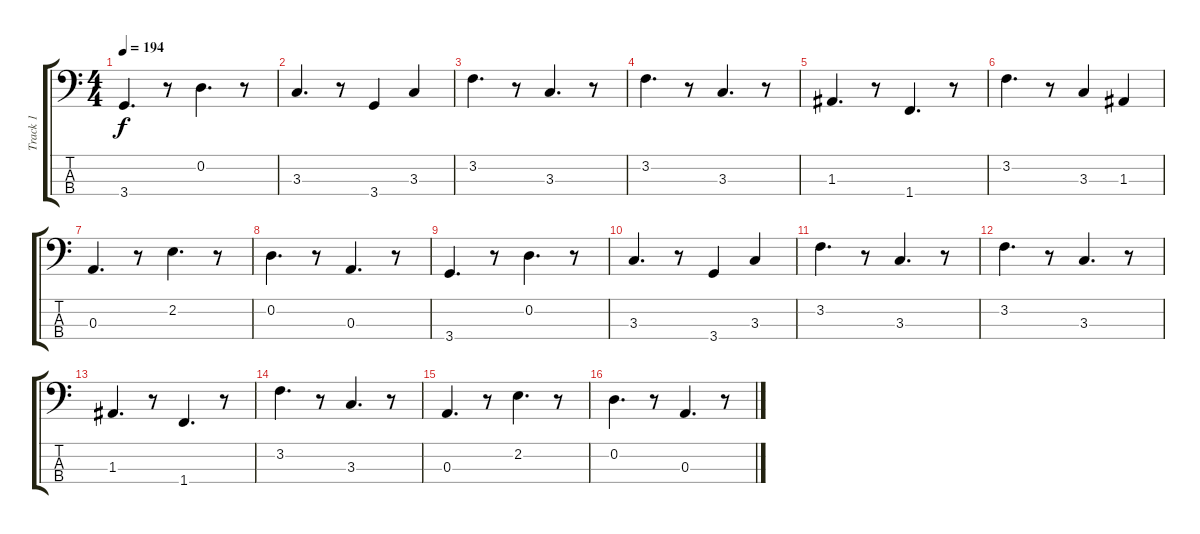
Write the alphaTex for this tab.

\track ("Track 1" "Track 1") {instrument electricbasspick}
\staff {score tabs}
\tuning (G2 D2 A1 E1) {hide}
\ts (4 4)
\tempo 194
\clef f4
\ks c
3.4.4{d dy f} r.8 0.2.4{d} r.8 |
3.3.4{d} r.8 3.4.4 3.3.4 |
3.2.4{d} r.8 3.3.4{d} r.8 |
3.2.4{d} r.8 3.3.4{d} r.8 |
1.3.4{d} r.8 1.4.4{d} r.8 |
3.2.4{d} r.8 3.3.4 1.3.4 |
0.3.4{d} r.8 2.2.4{d} r.8 |
0.2.4{d} r.8 0.3.4{d} r.8 |
3.4.4{d} r.8 0.2.4{d} r.8 |
3.3.4{d} r.8 3.4.4 3.3.4 |
3.2.4{d} r.8 3.3.4{d} r.8 |
3.2.4{d} r.8 3.3.4{d} r.8 |
1.3.4{d} r.8 1.4.4{d} r.8 |
3.2.4{d} r.8 3.3.4{d} r.8 |
0.3.4{d} r.8 2.2.4{d} r.8 |
0.2.4{d} r.8 0.3.4{d} r.8
